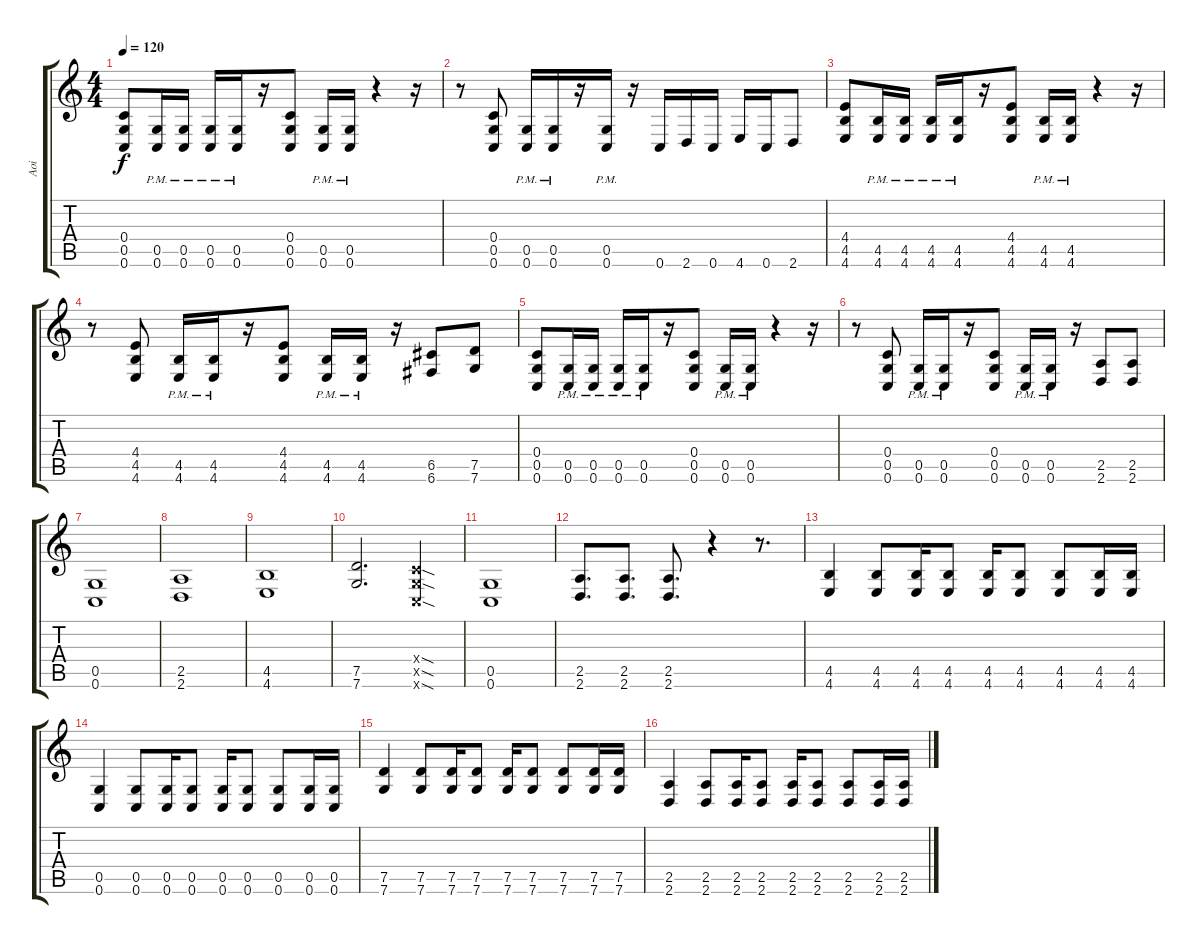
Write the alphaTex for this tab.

\track ("Aoi" "Aoi") {instrument electricguitarjazz}
\staff {score tabs}
\tuning (D4 A3 F3 C3 G2 C2) {hide}
\ts (4 4)
\tempo 120
\clef g2
\ks c
(0.4 0.5 0.6).8{dy f} (0.5{pm} 0.6{pm}).16 (0.5{pm} 0.6{pm}).16 (0.5{pm} 0.6{pm}).16 (0.5{pm} 0.6{pm}).16 r.16 (0.4 0.5 0.6).8 (0.5{pm} 0.6{pm}).16 (0.5{pm} 0.6{pm}).16 r.4 r.16 |
r.8 (0.4 0.5 0.6).8 (0.5{pm} 0.6{pm}).16 (0.5{pm} 0.6{pm}).16 r.16 (0.5{pm} 0.6{pm}).16 r.16 0.6.16 2.6.16 0.6.16 4.6.16 0.6.16 2.6.8 |
(4.4 4.5 4.6).8 (4.5{pm} 4.6{pm}).16 (4.5{pm} 4.6{pm}).16 (4.5{pm} 4.6{pm}).16 (4.5{pm} 4.6{pm}).16 r.16 (4.4 4.5 4.6).8 (4.5{pm} 4.6{pm}).16 (4.5{pm} 4.6{pm}).16 r.4 r.16 |
r.8 (4.4 4.5 4.6).8 (4.5{pm} 4.6{pm}).16 (4.5{pm} 4.6{pm}).16 r.16 (4.4 4.5 4.6).8 (4.5{pm} 4.6{pm}).16 (4.5{pm} 4.6{pm}).16 r.16 (6.5 6.6).8 (7.5 7.6).8 |
(0.4 0.5 0.6).8 (0.5{pm} 0.6{pm}).16 (0.5{pm} 0.6{pm}).16 (0.5{pm} 0.6{pm}).16 (0.5{pm} 0.6{pm}).16 r.16 (0.4 0.5 0.6).8 (0.5{pm} 0.6{pm}).16 (0.5{pm} 0.6{pm}).16 r.4 r.16 |
r.8 (0.4 0.5 0.6).8 (0.5{pm} 0.6{pm}).16 (0.5{pm} 0.6{pm}).16 r.16 (0.4 0.5 0.6).8 (0.5{pm} 0.6{pm}).16 (0.5{pm} 0.6{pm}).16 r.16 (2.5 2.6).8 (2.5 2.6).8 |
(0.5 0.6).1 |
(2.5 2.6).1 |
(4.5 4.6).1 |
(7.5 7.6).2{d} (0.4{sod x} 0.5{sod x} 0.6{sod x}).4 |
(0.5 0.6).1 |
(2.5 2.6).8{d} (2.5 2.6).8{d} (2.5 2.6).8{d} r.4 r.8{d} |
(4.5 4.6).4 (4.5 4.6).8 (4.5 4.6).16 (4.5 4.6).8 (4.5 4.6).16 (4.5 4.6).8 (4.5 4.6).8 (4.5 4.6).16 (4.5 4.6).16 |
(0.5 0.6).4 (0.5 0.6).8 (0.5 0.6).16 (0.5 0.6).8 (0.5 0.6).16 (0.5 0.6).8 (0.5 0.6).8 (0.5 0.6).16 (0.5 0.6).16 |
(7.5 7.6).4 (7.5 7.6).8 (7.5 7.6).16 (7.5 7.6).8 (7.5 7.6).16 (7.5 7.6).8 (7.5 7.6).8 (7.5 7.6).16 (7.5 7.6).16 |
(2.5 2.6).4 (2.5 2.6).8 (2.5 2.6).16 (2.5 2.6).8 (2.5 2.6).16 (2.5 2.6).8 (2.5 2.6).8 (2.5 2.6).16 (2.5 2.6).16
